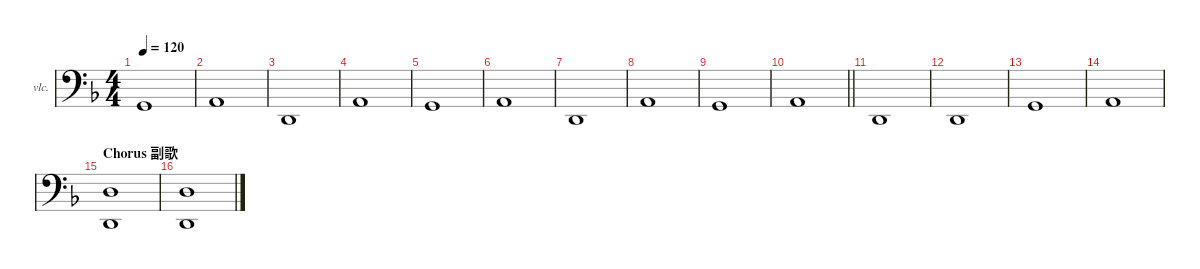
\defaultSystemsLayout 4
\hideDynamics
\bracketExtendMode nobrackets
\firstSystemTrackNameOrientation horizontal
\track ("Cello" "vlc.") {instrument cello}
\staff {score}
\tuning (A3 D3 G2 C2)
\ts (4 4)
\tempo 120
\clef f4
\ks dminor
0.3{acc forcenatural}.1{dy mf} |
-5.2{acc forcenatural}.1 |
2.4{acc forcenatural}.1 |
-5.2{acc forcenatural}.1 |
0.3{acc forcenatural}.1 |
-5.2{acc forcenatural}.1 |
2.4{acc forcenatural}.1 |
-5.2{acc forcenatural}.1 |
0.3{acc forcenatural}.1 |
\barLineRight lightlight
-5.2{acc forcenatural}.1 |
2.4{acc forcenatural}.1 |
2.4{acc forcenatural}.1 |
0.3{acc forcenatural}.1 |
2.3{acc forcenatural}.1 |
\section ("" "Chorus 副歌")
(0.2{acc forcenatural} 2.4{acc forcenatural}).1 |
(0.2{acc forcenatural} 2.4{acc forcenatural}).1
